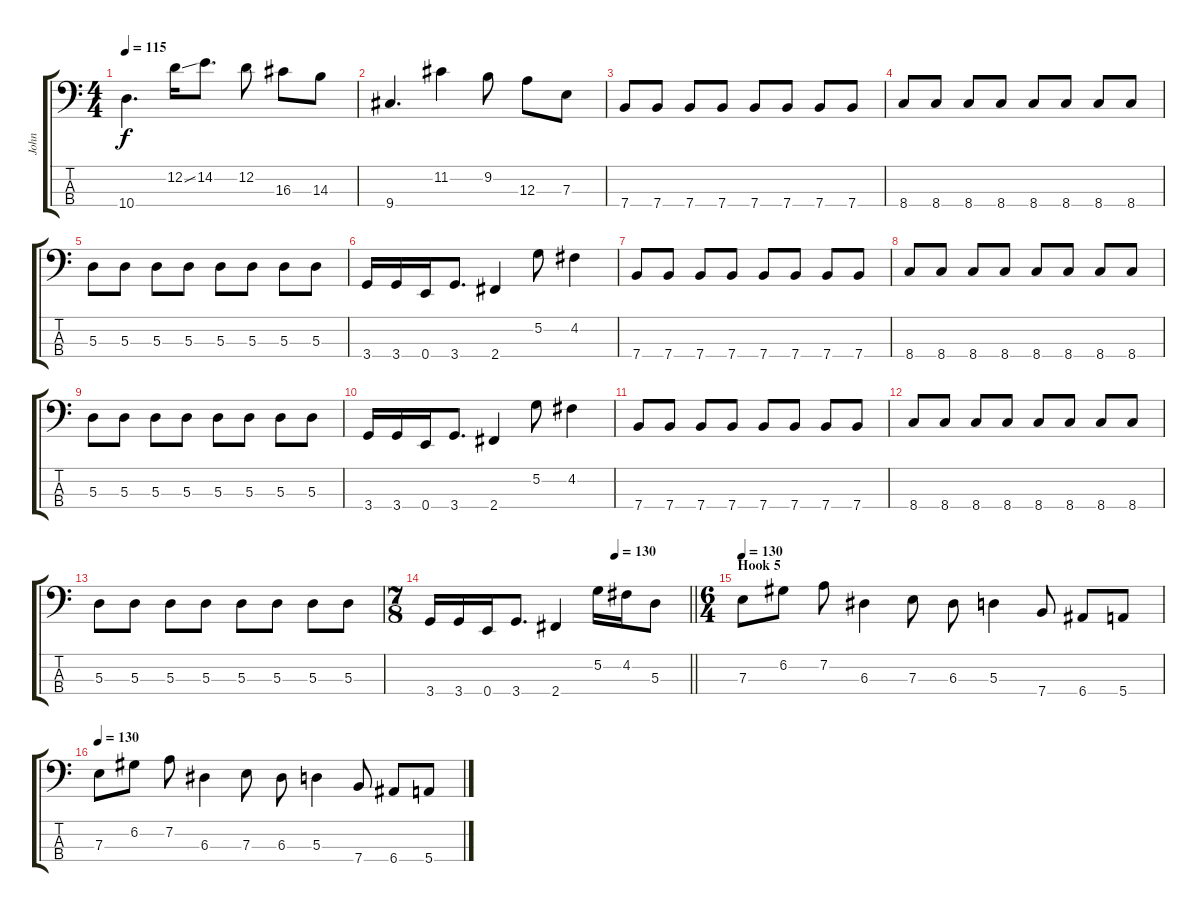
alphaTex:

\track ("John" "John") {instrument electricbassfinger}
\staff {score tabs}
\tuning (G2 D2 A1 E1) {hide}
\ts (4 4)
\tempo 115
\clef f4
\ks c
10.4.4{d dy f} 12.2{ss}.16 14.2.8{d} 12.2.8 16.3.8 14.3.8 |
9.4.4{d} 11.2.4 9.2.8 12.3.8 7.3.8 |
7.4.8 7.4.8 7.4.8 7.4.8 7.4.8 7.4.8 7.4.8 7.4.8 |
8.4.8 8.4.8 8.4.8 8.4.8 8.4.8 8.4.8 8.4.8 8.4.8 |
5.3.8 5.3.8 5.3.8 5.3.8 5.3.8 5.3.8 5.3.8 5.3.8 |
3.4.16 3.4.16 0.4.16 3.4.8{d} 2.4.4 5.2.8 4.2.4 |
7.4.8 7.4.8 7.4.8 7.4.8 7.4.8 7.4.8 7.4.8 7.4.8 |
8.4.8 8.4.8 8.4.8 8.4.8 8.4.8 8.4.8 8.4.8 8.4.8 |
5.3.8 5.3.8 5.3.8 5.3.8 5.3.8 5.3.8 5.3.8 5.3.8 |
3.4.16 3.4.16 0.4.16 3.4.8{d} 2.4.4 5.2.8 4.2.4 |
7.4.8 7.4.8 7.4.8 7.4.8 7.4.8 7.4.8 7.4.8 7.4.8 |
8.4.8 8.4.8 8.4.8 8.4.8 8.4.8 8.4.8 8.4.8 8.4.8 |
5.3.8 5.3.8 5.3.8 5.3.8 5.3.8 5.3.8 5.3.8 5.3.8 |
\ts (7 8)
\tempo (130 0.7142857142857143)
\barLineRight lightlight
3.4.16 3.4.16 0.4.16 3.4.8{d} 2.4.4 5.2.16 4.2.16 5.3.8 |
\ts (6 4)
\section ("" "Hook 5")
\tempo 130
7.3.8 6.2.8 7.2.8 6.3.4 7.3.8 6.3.8 5.3.4 7.4.8 6.4.8 5.4.8 |
\tempo 130
7.3.8 6.2.8 7.2.8 6.3.4 7.3.8 6.3.8 5.3.4 7.4.8 6.4.8 5.4.8
